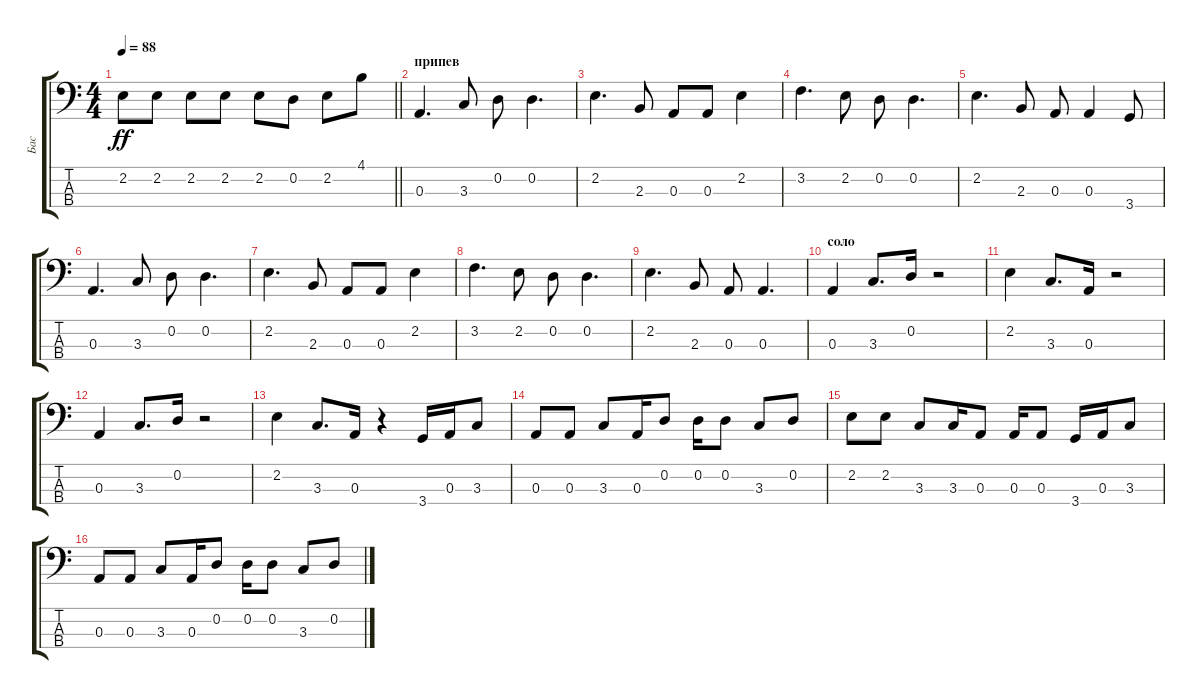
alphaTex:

\track ("Бас" "Бас") {instrument electricbassfinger}
\staff {score tabs}
\tuning (G2 D2 A1 E1) {hide}
\ts (4 4)
\tempo 88
\clef f4
\barLineRight lightlight
\ks c
2.2.8{dy ff} 2.2.8 2.2.8 2.2.8 2.2.8 0.2.8 2.2.8 4.1.8 |
\section ("" "припев")
0.3.4{d} 3.3.8 0.2.8 0.2.4{d} |
2.2.4{d} 2.3.8 0.3.8 0.3.8 2.2.4 |
3.2.4{d} 2.2.8 0.2.8 0.2.4{d} |
2.2.4{d} 2.3.8 0.3.8 0.3.4 3.4.8 |
0.3.4{d} 3.3.8 0.2.8 0.2.4{d} |
2.2.4{d} 2.3.8 0.3.8 0.3.8 2.2.4 |
3.2.4{d} 2.2.8 0.2.8 0.2.4{d} |
2.2.4{d} 2.3.8 0.3.8 0.3.4{d} |
\section ("" "соло")
0.3.4 3.3.8{d} 0.2.16 r.2 |
2.2.4 3.3.8{d} 0.3.16 r.2 |
0.3.4 3.3.8{d} 0.2.16 r.2 |
2.2.4 3.3.8{d} 0.3.16 r.4 3.4.16 0.3.16 3.3.8 |
0.3.8 0.3.8 3.3.8 0.3.16 0.2.8 0.2.16 0.2.8 3.3.8 0.2.8 |
2.2.8 2.2.8 3.3.8 3.3.16 0.3.8 0.3.16 0.3.8 3.4.16 0.3.16 3.3.8 |
0.3.8 0.3.8 3.3.8 0.3.16 0.2.8 0.2.16 0.2.8 3.3.8 0.2.8
